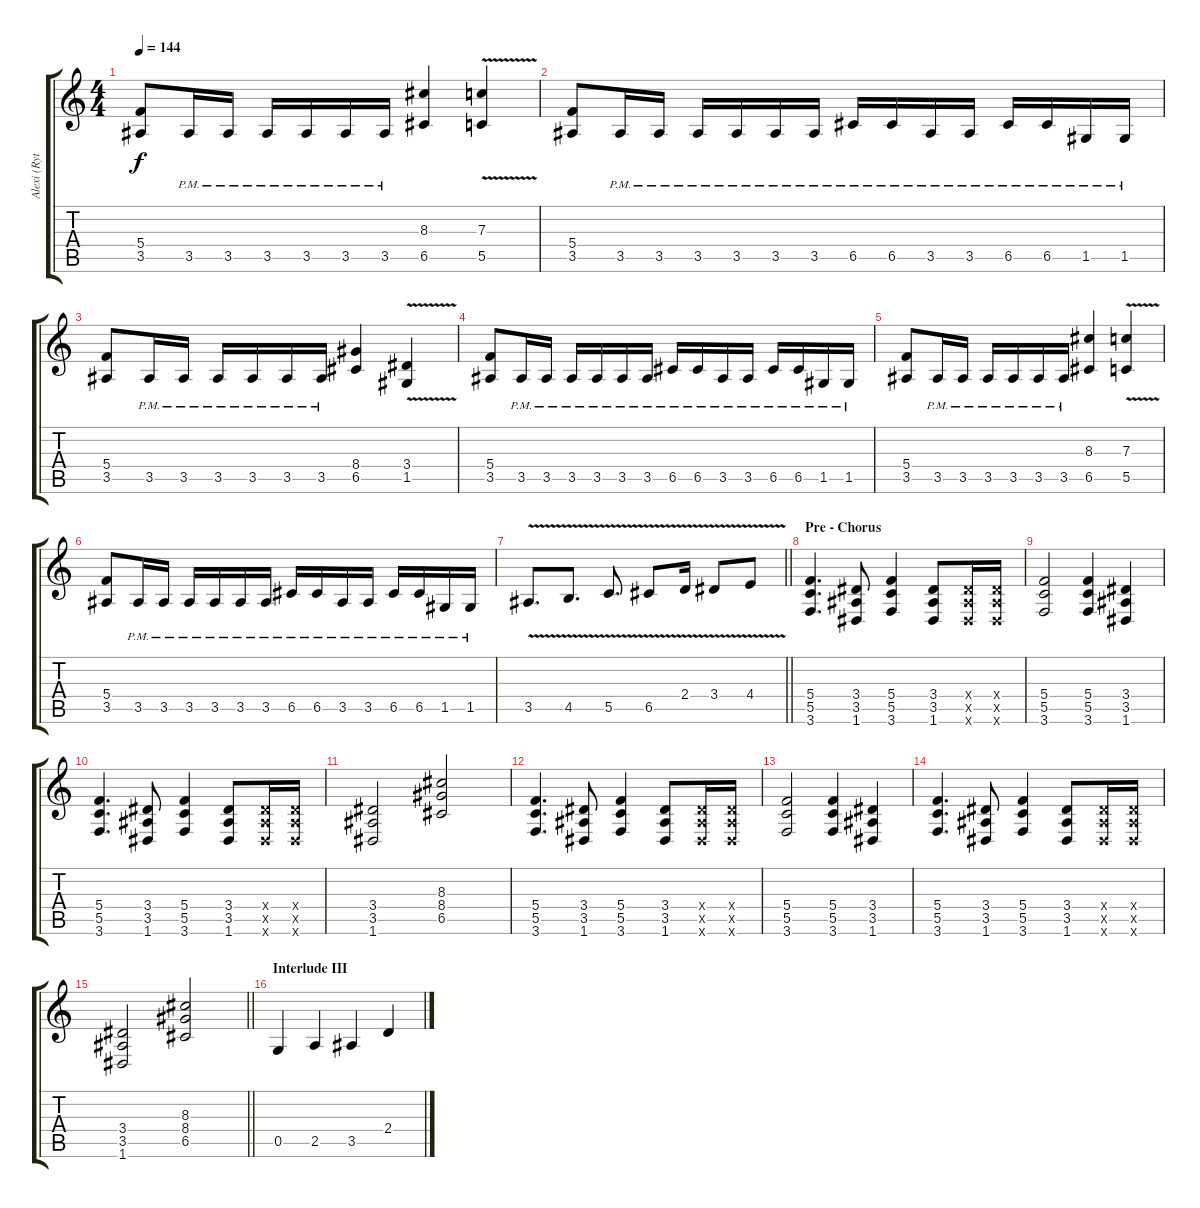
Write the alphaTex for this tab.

\track ("Alexi (Rythm Guitar)" "Alexi (Ryt") {instrument distortionguitar}
\staff {score tabs}
\tuning (D4 A3 F3 C3 G2 D2) {hide}
\ts (4 4)
\tempo 144
\clef g2
\ks c
(5.4 3.5).8{dy f} 3.5{pm}.16 3.5{pm}.16 3.5{pm}.16 3.5{pm}.16 3.5{pm}.16 3.5{pm}.16 (8.3 6.5).4 (7.3{v} 5.5{v}).4 |
(5.4 3.5).8 3.5{pm}.16 3.5{pm}.16 3.5{pm}.16 3.5{pm}.16 3.5{pm}.16 3.5{pm}.16 6.5{pm}.16 6.5{pm}.16 3.5{pm}.16 3.5{pm}.16 6.5{pm}.16 6.5{pm}.16 1.5{pm}.16 1.5{pm}.16 |
(5.4 3.5).8 3.5{pm}.16 3.5{pm}.16 3.5{pm}.16 3.5{pm}.16 3.5{pm}.16 3.5{pm}.16 (8.4 6.5).4 (3.4{v} 1.5{v}).4 |
(5.4 3.5).8 3.5{pm}.16 3.5{pm}.16 3.5{pm}.16 3.5{pm}.16 3.5{pm}.16 3.5{pm}.16 6.5{pm}.16 6.5{pm}.16 3.5{pm}.16 3.5{pm}.16 6.5{pm}.16 6.5{pm}.16 1.5{pm}.16 1.5{pm}.16 |
(5.4 3.5).8 3.5{pm}.16 3.5{pm}.16 3.5{pm}.16 3.5{pm}.16 3.5{pm}.16 3.5{pm}.16 (8.3 6.5).4 (7.3{v} 5.5{v}).4 |
(5.4 3.5).8 3.5{pm}.16 3.5{pm}.16 3.5{pm}.16 3.5{pm}.16 3.5{pm}.16 3.5{pm}.16 6.5{pm}.16 6.5{pm}.16 3.5{pm}.16 3.5{pm}.16 6.5{pm}.16 6.5{pm}.16 1.5{pm}.16 1.5{pm}.16 |
\barLineRight lightlight
3.5{v}.8{d} 4.5{v}.8{d} 5.5{v}.8{d} 6.5{v}.8 2.4{v}.16 3.4{v}.8 4.4{v}.8 |
\section ("" "Pre - Chorus")
(5.4 5.5 3.6).4{d volume 13 balance 2 instrument distortionguitar} (3.4 3.5 1.6).8 (5.4 5.5 3.6).4 (3.4 3.5 1.6).8 (3.4{x} 3.5{x} 1.6{x}).16 (3.4{x} 3.5{x} 1.6{x}).16 |
(5.4 5.5 3.6).2 (5.4 5.5 3.6).4 (3.4 3.5 1.6).4 |
(5.4 5.5 3.6).4{d} (3.4 3.5 1.6).8 (5.4 5.5 3.6).4 (3.4 3.5 1.6).8 (3.4{x} 3.5{x} 1.6{x}).16 (3.4{x} 3.5{x} 1.6{x}).16 |
(3.4 3.5 1.6).2 (8.3 8.4 6.5).2 |
(5.4 5.5 3.6).4{d} (3.4 3.5 1.6).8 (5.4 5.5 3.6).4 (3.4 3.5 1.6).8 (3.4{x} 3.5{x} 1.6{x}).16 (3.4{x} 3.5{x} 1.6{x}).16 |
(5.4 5.5 3.6).2 (5.4 5.5 3.6).4 (3.4 3.5 1.6).4 |
(5.4 5.5 3.6).4{d} (3.4 3.5 1.6).8 (5.4 5.5 3.6).4 (3.4 3.5 1.6).8 (3.4{x} 3.5{x} 1.6{x}).16 (3.4{x} 3.5{x} 1.6{x}).16 |
\barLineRight lightlight
(3.4 3.5 1.6).2 (8.3 8.4 6.5).2 |
\section ("" "Interlude III")
0.5.4{volume 15} 2.5.4 3.5.4 2.4.4
